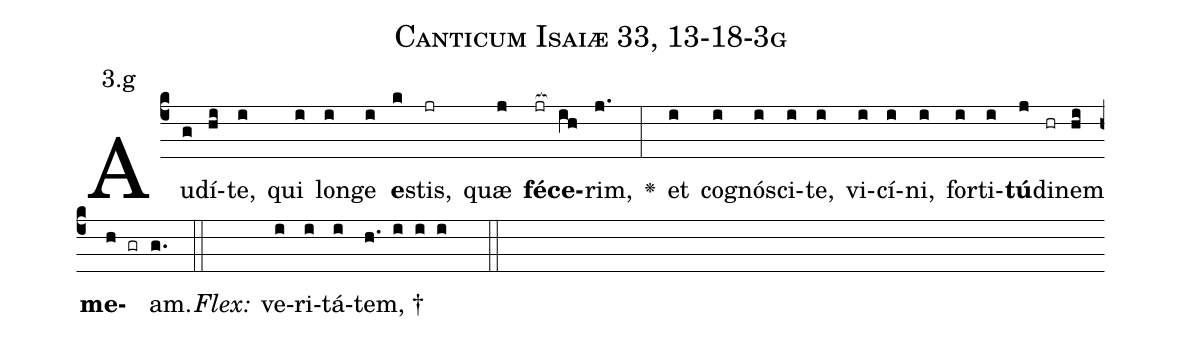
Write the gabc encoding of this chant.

name: Canticum Isaiæ 33, 13-18-3g;
annotation: 3.g;
%%
(c4)Au(g)dí(hi)te,(i) qui(i) lon(i)ge(i) <b>e</b>(k)stis,(jr) quæ(j) <b>fé</b>(jr[ocb:1{])<b>ce</b>(ih[ocb:0}])rim,(j.) <v>\greheightstar</v>(:) et(i) co(i)gnó(i)sci(i)te,(i) vi(i)cí(i)ni,(i) for(i)ti(i)<b>tú</b>(j)di(hr)nem(hi) <b>me</b>(h gr)am.(g.) (::)
<i>Flex:</i>()  ve(i)ri(i)tá(i)tem, †(h. i i i  ::)

%E(i) u(i) o(j) u(hi) a(h) e.(g.) (::)
